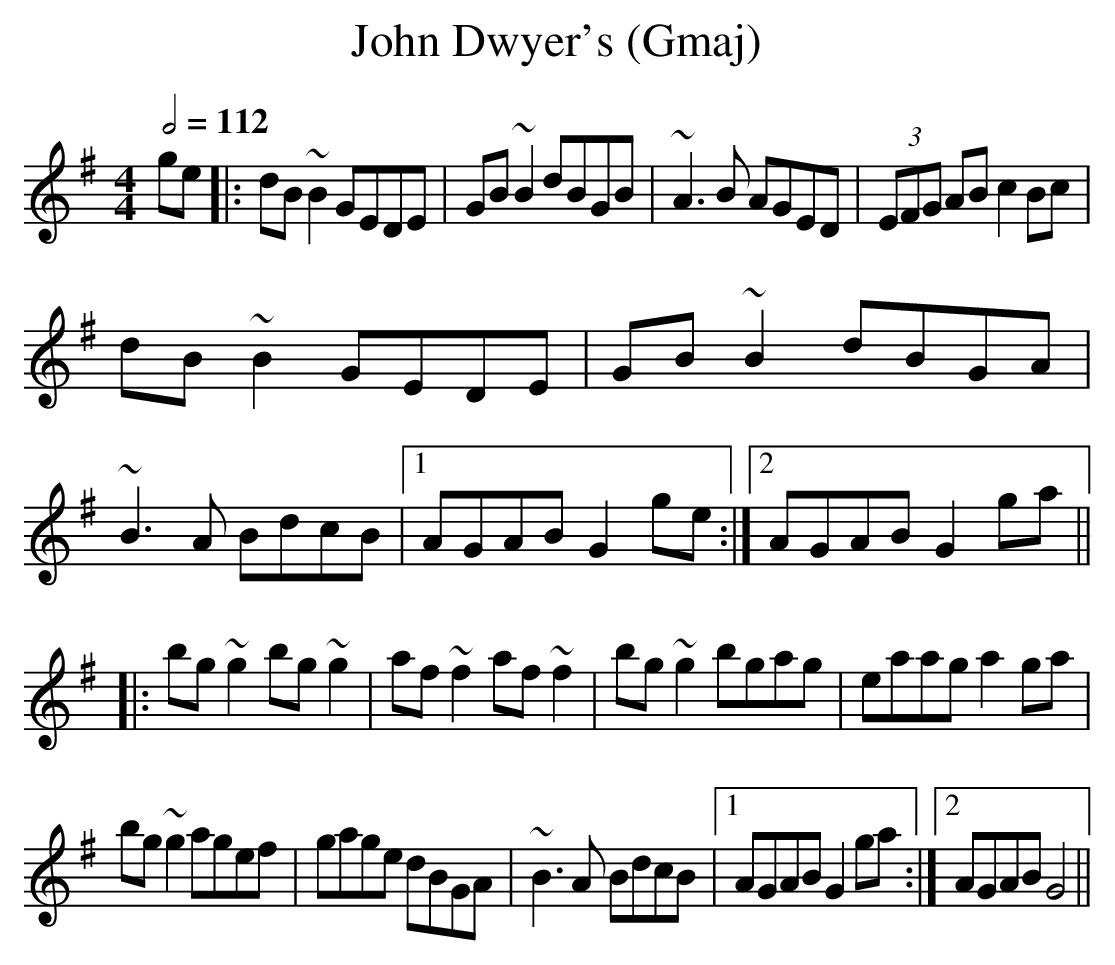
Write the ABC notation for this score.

X:1
T:John Dwyer's (Gmaj)
Q:1/2=112
M:4/4
L:1/8
K:Gmaj
ge|:dB~B2 GEDE|GB~B2 dBGB|~A3B AGED|(3EFG AB c2Bc|
dB~B2 GEDE|GB~B2 dBGA|~B3A BdcB|1AGAB G2ge:|2AGAB G2ga||
|:bg~g2 bg~g2|af~f2 af~f2|bg~g2 bgag|eaag a2ga|
bg~g2 agef|gage dBGA|~B3A BdcB|1AGAB G2ga:|2AGAB G4||
